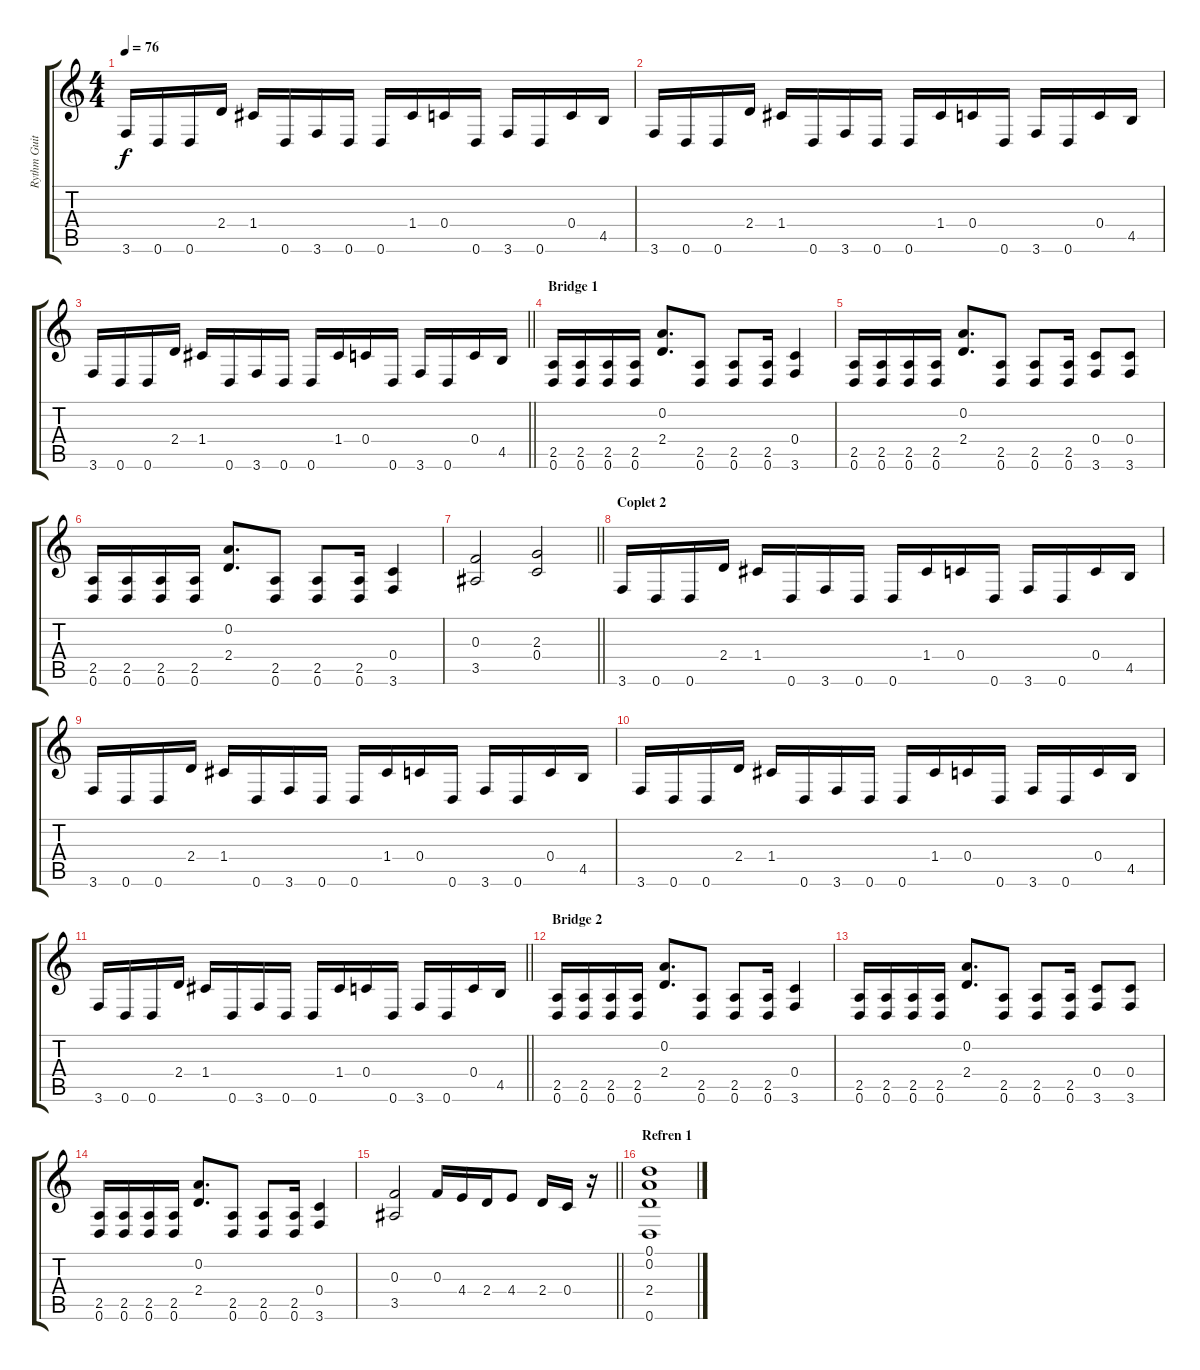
\track ("Rythm Guitar" "Rythm Guit") {instrument distortionguitar}
\staff {score tabs}
\tuning (D4 A3 F3 C3 G2 D2) {hide}
\ts (4 4)
\tempo 76
\clef g2
\ks c
3.6.16{dy f} 0.6.16 0.6.16 2.4.16 1.4.16 0.6.16 3.6.16 0.6.16 0.6.16 1.4.16 0.4.16 0.6.16 3.6.16 0.6.16 0.4.16 4.5.16 |
3.6.16 0.6.16 0.6.16 2.4.16 1.4.16 0.6.16 3.6.16 0.6.16 0.6.16 1.4.16 0.4.16 0.6.16 3.6.16 0.6.16 0.4.16 4.5.16 |
\barLineRight lightlight
3.6.16 0.6.16 0.6.16 2.4.16 1.4.16 0.6.16 3.6.16 0.6.16 0.6.16 1.4.16 0.4.16 0.6.16 3.6.16 0.6.16 0.4.16 4.5.16 |
\section ("" "Bridge 1")
(2.5 0.6).16 (2.5 0.6).16 (2.5 0.6).16 (2.5 0.6).16 (0.2 2.4).8{d} (2.5 0.6).8 (2.5 0.6).8 (2.5 0.6).16 (0.4 3.6).4 |
(2.5 0.6).16 (2.5 0.6).16 (2.5 0.6).16 (2.5 0.6).16 (0.2 2.4).8{d} (2.5 0.6).8 (2.5 0.6).8 (2.5 0.6).16 (0.4 3.6).8 (0.4 3.6).8 |
(2.5 0.6).16 (2.5 0.6).16 (2.5 0.6).16 (2.5 0.6).16 (0.2 2.4).8{d} (2.5 0.6).8 (2.5 0.6).8 (2.5 0.6).16 (0.4 3.6).4 |
\barLineRight lightlight
(0.3 3.5).2 (2.3 0.4).2 |
\section ("" "Coplet 2")
3.6.16 0.6.16 0.6.16 2.4.16 1.4.16 0.6.16 3.6.16 0.6.16 0.6.16 1.4.16 0.4.16 0.6.16 3.6.16 0.6.16 0.4.16 4.5.16 |
3.6.16 0.6.16 0.6.16 2.4.16 1.4.16 0.6.16 3.6.16 0.6.16 0.6.16 1.4.16 0.4.16 0.6.16 3.6.16 0.6.16 0.4.16 4.5.16 |
3.6.16 0.6.16 0.6.16 2.4.16 1.4.16 0.6.16 3.6.16 0.6.16 0.6.16 1.4.16 0.4.16 0.6.16 3.6.16 0.6.16 0.4.16 4.5.16 |
\barLineRight lightlight
3.6.16 0.6.16 0.6.16 2.4.16 1.4.16 0.6.16 3.6.16 0.6.16 0.6.16 1.4.16 0.4.16 0.6.16 3.6.16 0.6.16 0.4.16 4.5.16 |
\section ("" "Bridge 2")
(2.5 0.6).16 (2.5 0.6).16 (2.5 0.6).16 (2.5 0.6).16 (0.2 2.4).8{d} (2.5 0.6).8 (2.5 0.6).8 (2.5 0.6).16 (0.4 3.6).4 |
(2.5 0.6).16 (2.5 0.6).16 (2.5 0.6).16 (2.5 0.6).16 (0.2 2.4).8{d} (2.5 0.6).8 (2.5 0.6).8 (2.5 0.6).16 (0.4 3.6).8 (0.4 3.6).8 |
(2.5 0.6).16 (2.5 0.6).16 (2.5 0.6).16 (2.5 0.6).16 (0.2 2.4).8{d} (2.5 0.6).8 (2.5 0.6).8 (2.5 0.6).16 (0.4 3.6).4 |
\barLineRight lightlight
(0.3 3.5).2 0.3.16 4.4.16 2.4.16 4.4.8 2.4.16 0.4.16 r.16 |
\section ("" "Refren 1")
(0.1 0.2 2.4 0.6).1
